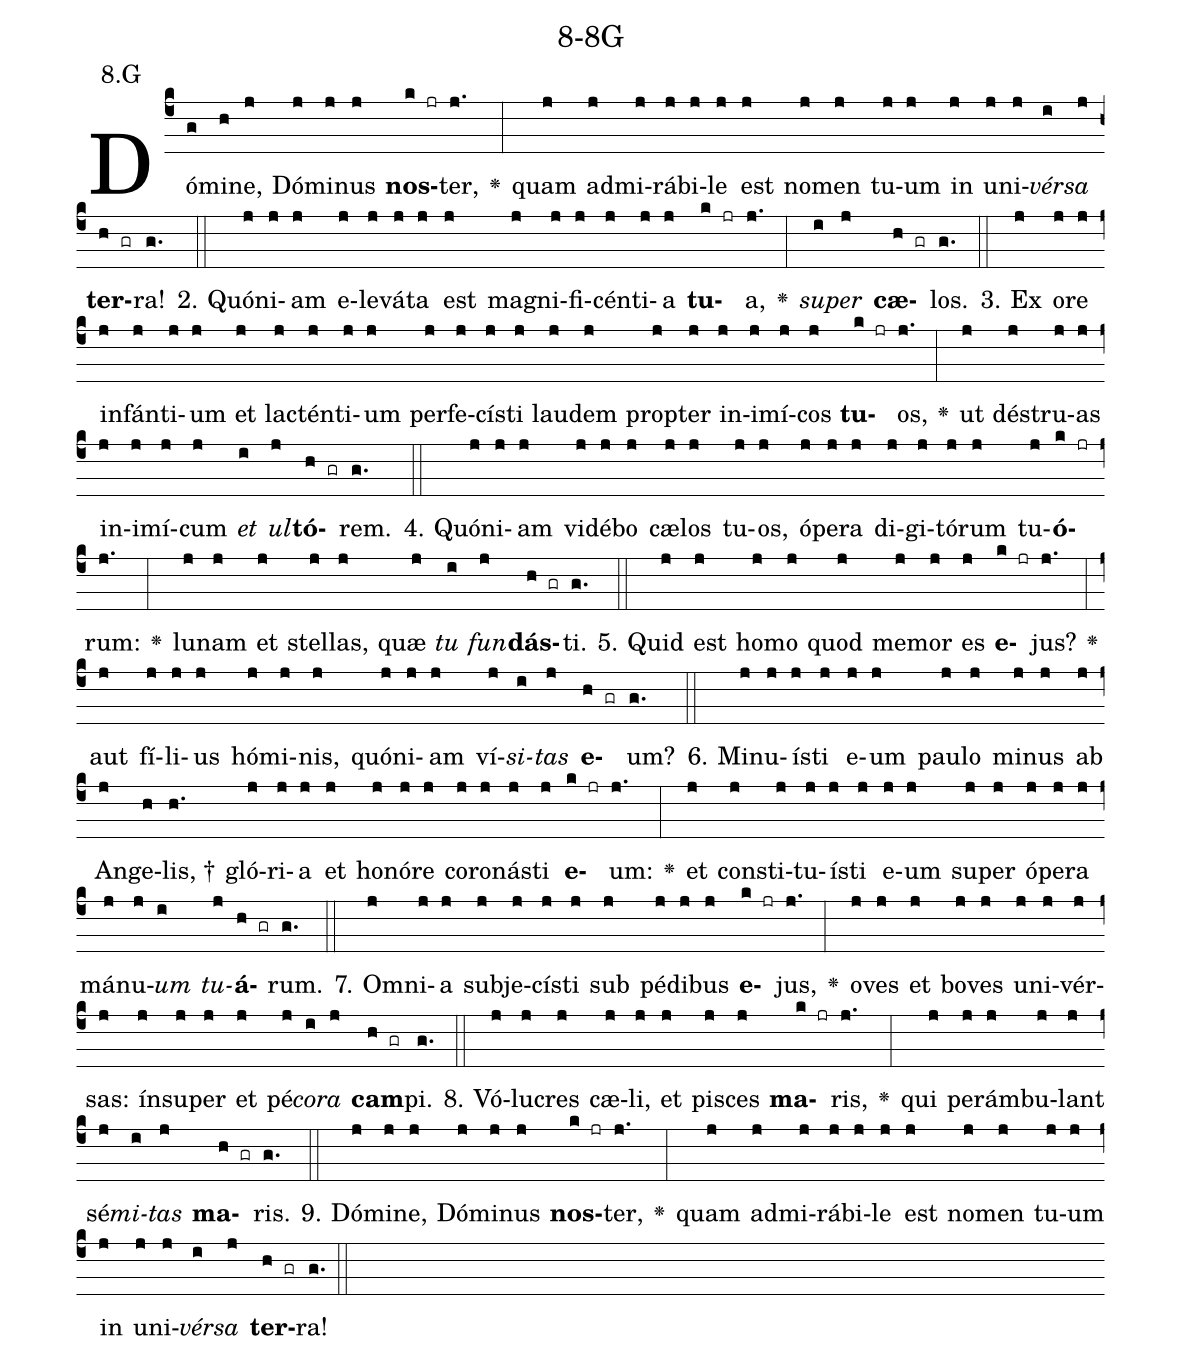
name: 8-8G;
annotation: 8.G;
%%
(c4)Dó(g)mi(h)ne,(j) Dó(j)mi(j)nus(j) <b>nos</b>(k jr)ter,(j.) <v>\greheightstar</v>(:) quam(j) ad(j)mi(j)rá(j)bi(j)le(j) est(j) no(j)men(j) tu(j)um(j) in(j) u(j)ni(j)<i>vér</i>(i)<i>sa</i>(j) <b>ter</b>(h gr)ra!(g.) (::)
2. Quón(j)i(j)am(j) e(j)le(j)vá(j)ta(j) est(j) ma(j)gni(j)fi(j)cén(j)ti(j)a(j) <b>tu</b>(k jr)a,(j.) <v>\greheightstar</v>(:) <i>su</i>(i)<i>per</i>(j) <b>cæ</b>(h gr)los.(g.) (::)
3. Ex(j) o(j)re(j) in(j)fán(j)ti(j)um(j) et(j) lac(j)tén(j)ti(j)um(j) per(j)fe(j)cís(j)ti(j) lau(j)dem(j) prop(j)ter(j) in(j)i(j)mí(j)cos(j) <b>tu</b>(k jr)os,(j.) <v>\greheightstar</v>(:) ut(j) dé(j)stru(j)as(j) in(j)i(j)mí(j)cum(j) <i>et</i>(i) <i>ul</i>(j)<b>tó</b>(h gr)rem.(g.) (::)
4. Quón(j)i(j)am(j) vi(j)dé(j)bo(j) cæ(j)los(j) tu(j)os,(j) ó(j)pe(j)ra(j) di(j)gi(j)tó(j)rum(j) tu(j)<b>ó</b>(k jr)rum:(j.) <v>\greheightstar</v>(:) lu(j)nam(j) et(j) stel(j)las,(j) quæ(j) <i>tu</i>(i) <i>fun</i>(j)<b>dás</b>(h gr)ti.(g.) (::)
5. Quid(j) est(j) ho(j)mo(j) quod(j) me(j)mor(j) es(j) <b>e</b>(k jr)jus?(j.) <v>\greheightstar</v>(:) aut(j) fí(j)li(j)us(j) hó(j)mi(j)nis,(j) quón(j)i(j)am(j) ví(j)<i>si</i>(i)<i>tas</i>(j) <b>e</b>(h gr)um?(g.) (::)
6. Mi(j)nu(j)ís(j)ti(j) e(j)um(j) pau(j)lo(j) mi(j)nus(j) ab(j) An(j)ge(h)lis, †(h.) gló(j)ri(j)a(j) et(j) ho(j)nó(j)re(j) co(j)ro(j)nás(j)ti(j) <b>e</b>(k jr)um:(j.) <v>\greheightstar</v>(:) et(j) con(j)sti(j)tu(j)ís(j)ti(j) e(j)um(j) su(j)per(j) ó(j)pe(j)ra(j) má(j)nu(j)<i>um</i>(i) <i>tu</i>(j)<b>á</b>(h gr)rum.(g.) (::)
7. Om(j)ni(j)a(j) sub(j)je(j)cís(j)ti(j) sub(j) pé(j)di(j)bus(j) <b>e</b>(k jr)jus,(j.) <v>\greheightstar</v>(:) o(j)ves(j) et(j) bo(j)ves(j) u(j)ni(j)vér(j)sas:(j) ín(j)su(j)per(j) et(j) pé(j)<i>co</i>(i)<i>ra</i>(j) <b>cam</b>(h gr)pi.(g.) (::)
8. Vó(j)lu(j)cres(j) cæ(j)li,(j) et(j) pi(j)sces(j) <b>ma</b>(k jr)ris,(j.) <v>\greheightstar</v>(:) qui(j) per(j)ám(j)bu(j)lant(j) sé(j)<i>mi</i>(i)<i>tas</i>(j) <b>ma</b>(h gr)ris.(g.) (::)
9. Dó(j)mi(j)ne,(j) Dó(j)mi(j)nus(j) <b>nos</b>(k jr)ter,(j.) <v>\greheightstar</v>(:) quam(j) ad(j)mi(j)rá(j)bi(j)le(j) est(j) no(j)men(j) tu(j)um(j) in(j) u(j)ni(j)<i>vér</i>(i)<i>sa</i>(j) <b>ter</b>(h gr)ra!(g.) (::)
